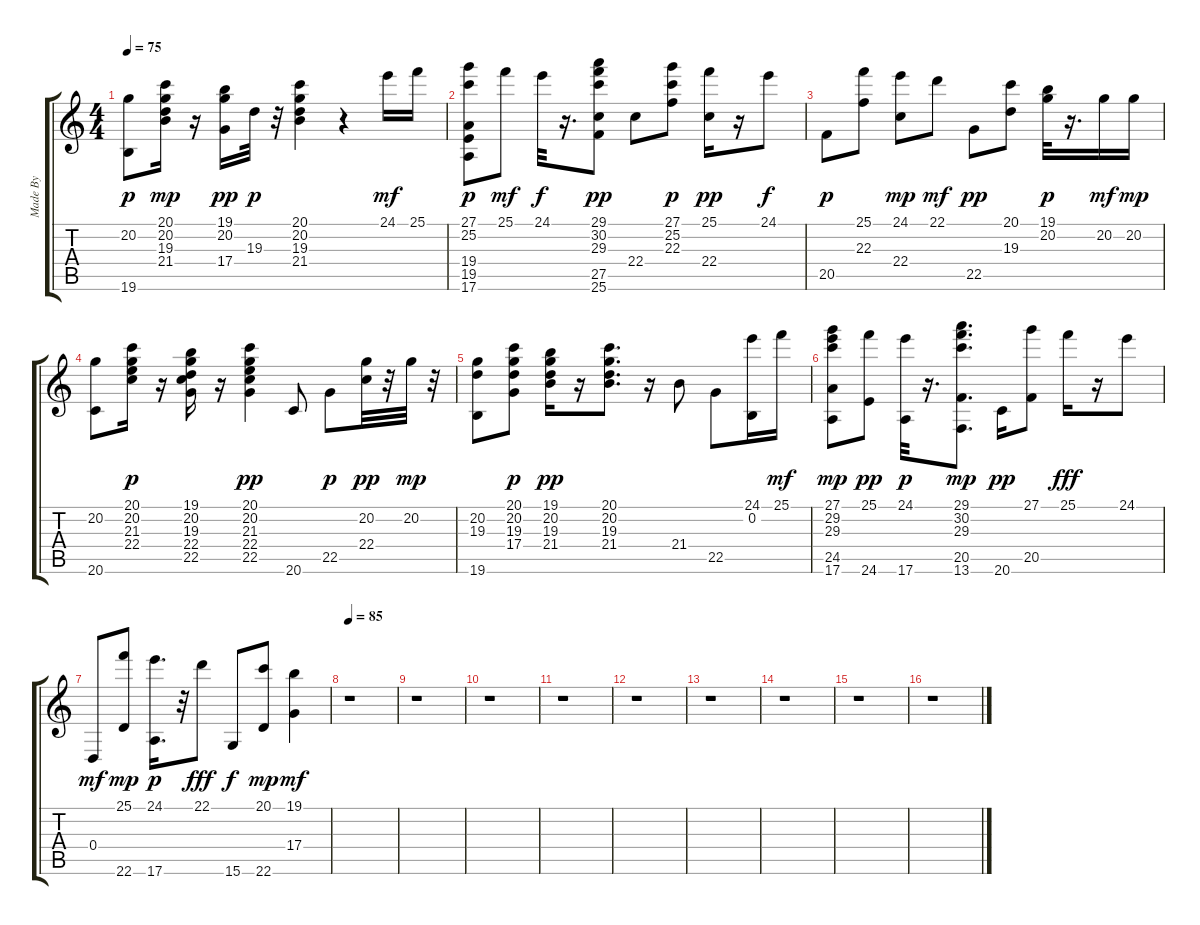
\track ("Made By" "Made By") {instrument acousticgrandpiano}
\staff {score tabs}
\tuning (E4 B3 G3 D3 A2 E2) {hide}
\ts (4 4)
\tempo 75
\clef g2
\ks c
(20.2 19.6).8{dy p} (20.1 20.2 19.3 21.4).16{dy mp} r.16 (19.1 20.2 17.4).16{dy pp} 19.3.32{dy p} r.32 (20.1 20.2 19.3 21.4).4 r.4 24.1.16{dy mf} 25.1.16 |
(27.1 25.2 19.4 19.5 17.6).8{dy p} 25.1.8{dy mf} 24.1.32{dy f} r.16{d} (29.1 30.2 29.3 27.5 25.6).8{dy pp} 22.4.8 (27.1 25.2 22.3).8{dy p} (25.1 22.4).16{dy pp} r.16 24.1.8{dy f} |
20.5.8{dy p} (25.1 22.3).8 (24.1 22.4).8{dy mp} 22.1.8{dy mf} 22.5.8{dy pp} (20.1 19.3).8 (19.1 20.2).32{dy p} r.16{d} 20.2.16{dy mf} 20.2.16{dy mp} |
(20.2 20.6).8 (20.1 20.2 21.3 22.4).16{dy p} r.16 (19.1 20.2 19.3 22.4 22.5).16 r.16 (20.1 20.2 21.3 22.4 22.5).4{dy pp} 20.6.8 22.5.8{dy p} (20.2 22.4).32{dy pp} r.32 20.2.32{dy mp} r.32 |
(20.2 19.3 19.6).8 (20.1 20.2 19.3 17.4).8{dy p} (19.1 20.2 19.3 21.4).16{dy pp} r.16 (20.1 20.2 19.3 21.4).8{d} r.16 21.4.8 22.5.8 (24.1 0.2).16 25.1.16{dy mf} |
(27.1 29.2 29.3 24.5 17.6).8{dy mp} (25.1 24.6).8{dy pp} (24.1 17.6).32{dy p} r.16{d} (29.1 30.2 29.3 20.5 13.6).8{d dy mp} 20.6.16{dy pp} (27.1 20.5).8 25.1.16{dy fff} r.16 24.1.8 |
0.4.8{dy mf} (25.1 22.6).8{dy mp} (24.1 17.6).16{d dy p} r.32 22.1.8{dy fff} 15.6.8{dy f} (20.1 22.6).8{dy mp} (19.1 17.4).4{dy mf} |
\tempo 85
r.1 |
r.1 |
r.1 |
r.1 |
r.1 |
r.1 |
r.1 |
r.1 |
r.1
